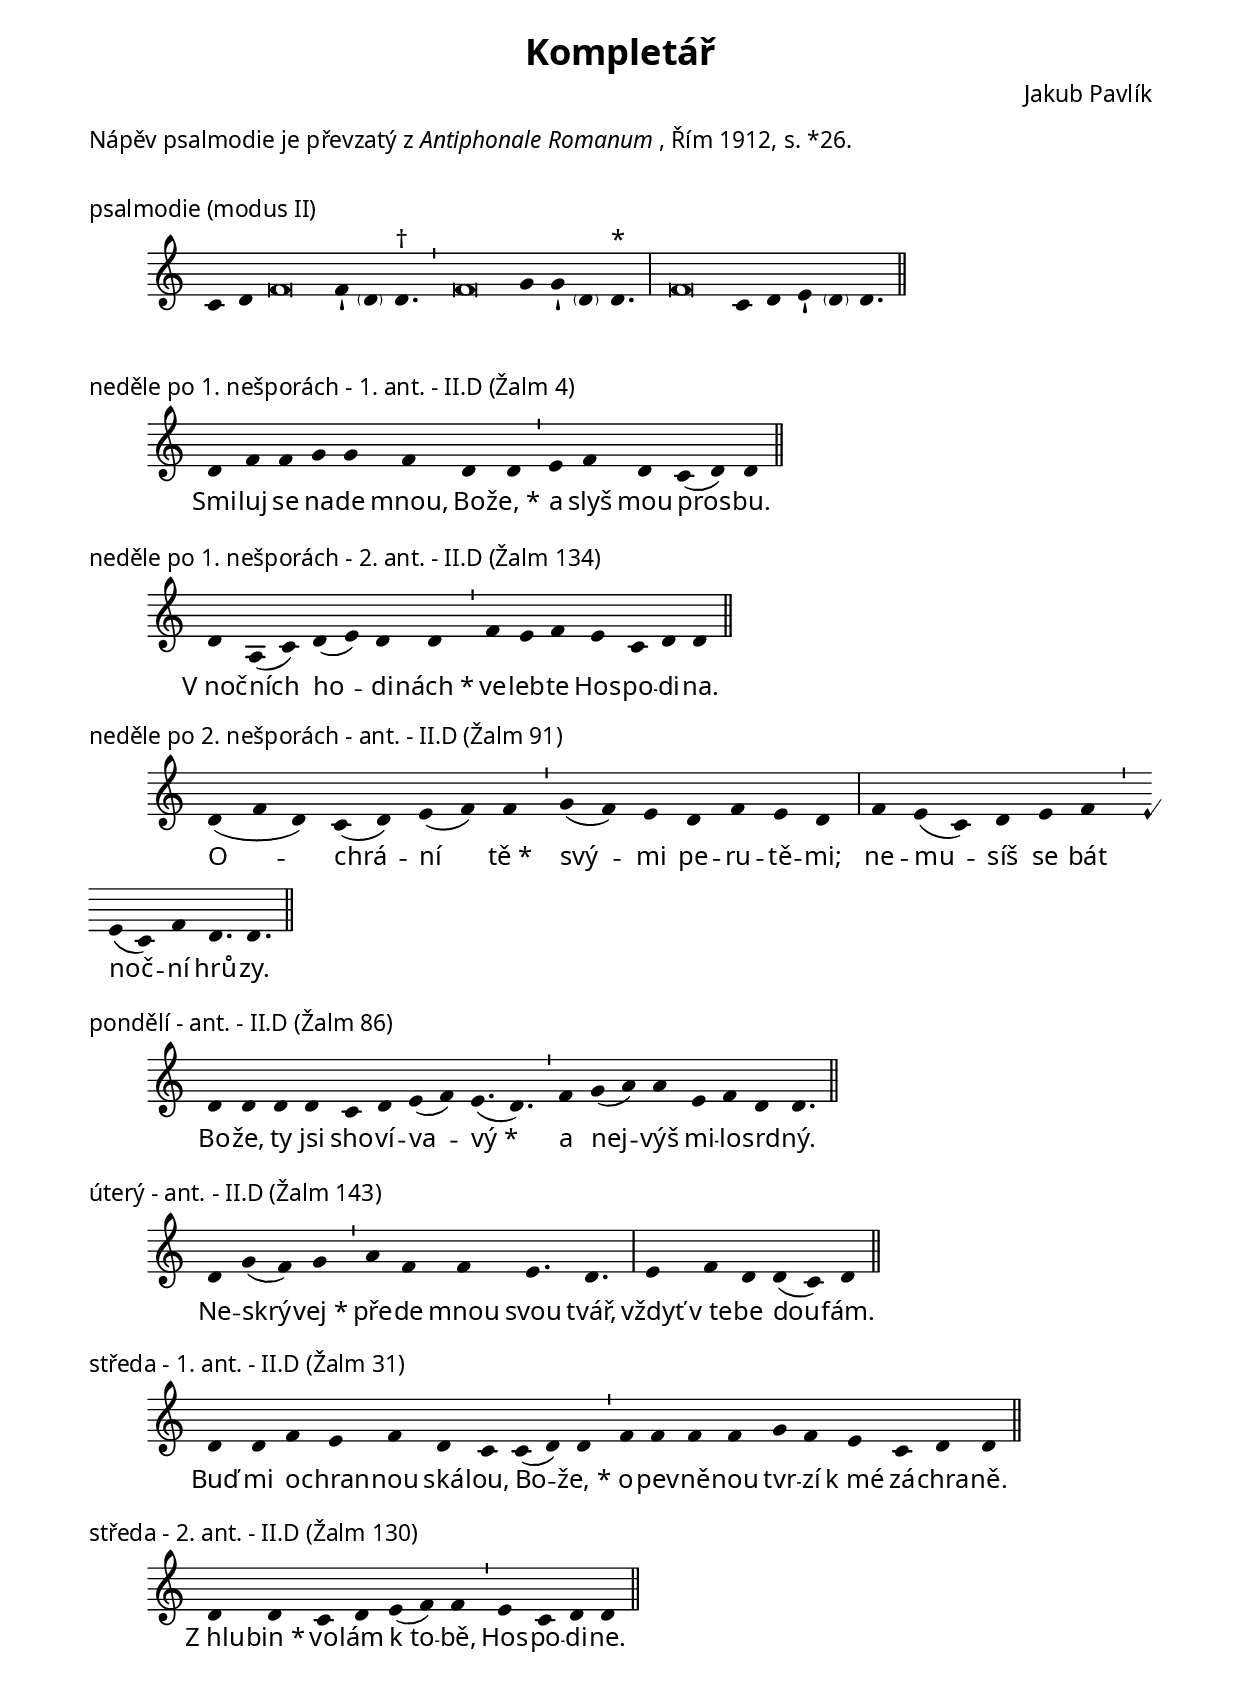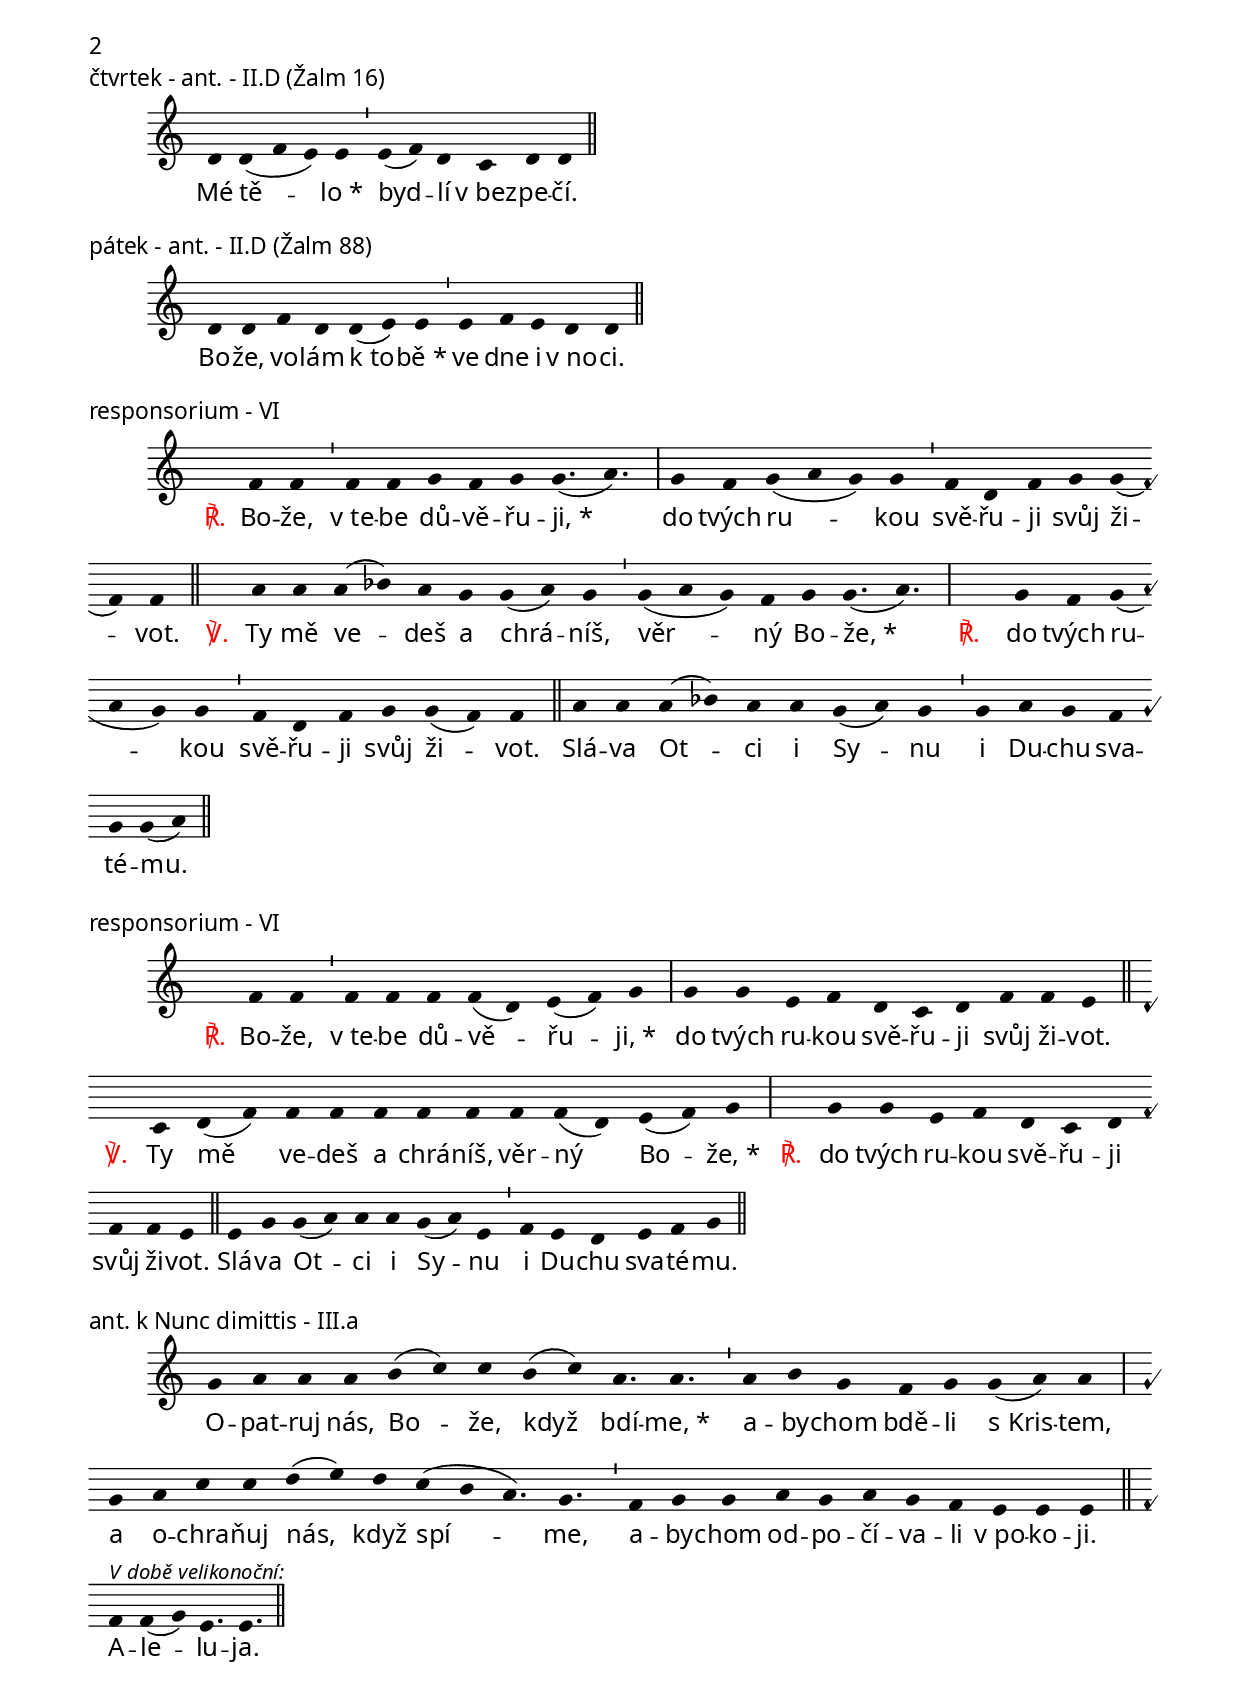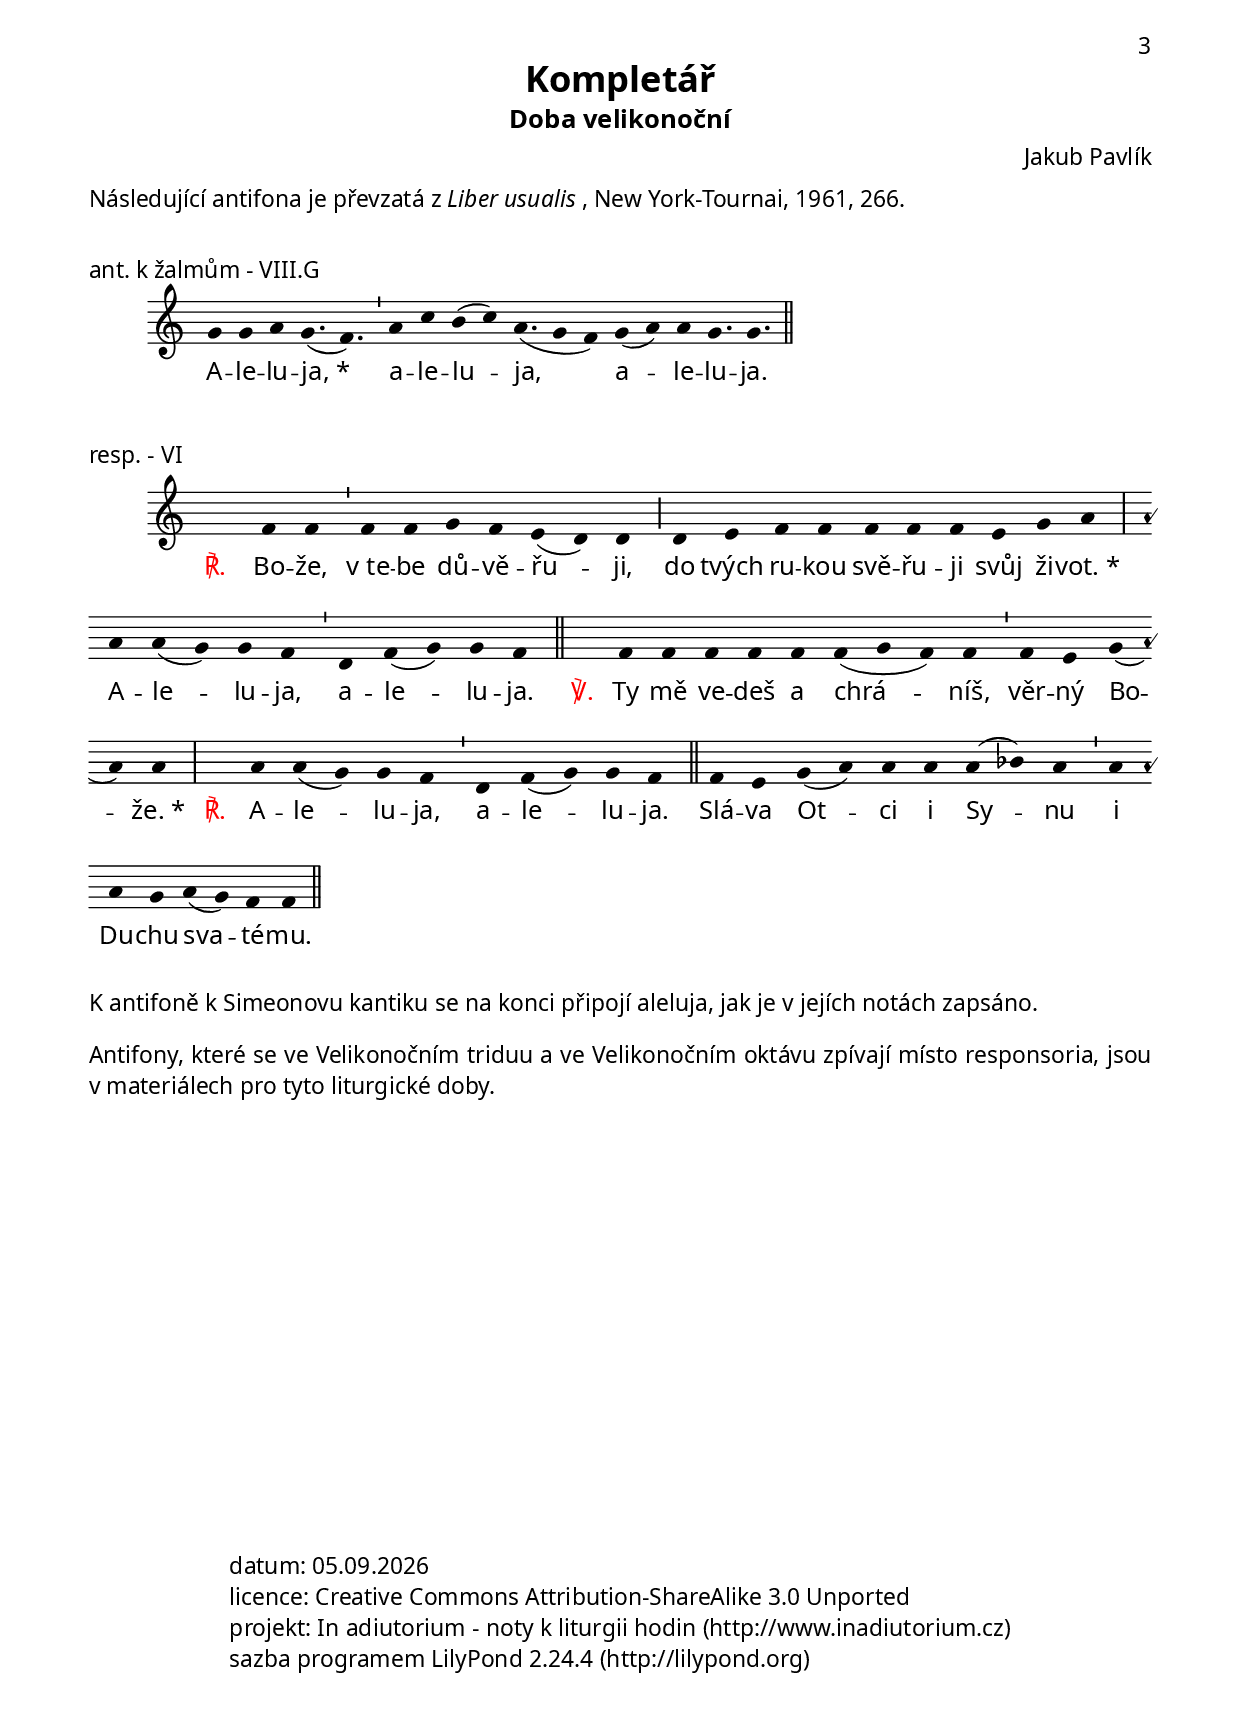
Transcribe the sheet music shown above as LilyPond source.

\version "2.12.3"

\header {
  title = "Kompletář"
  composer = "Jakub Pavlík"
}

\include "spolecne.ly"
\include "dilyresponsorii.ly"

\paper {
  ragged-bottom=##f
  ragged-last-bottom=##f
  
  % kvuli poznamce na zacatku, aby se k ni neprilepil titulek prvni antifony
  markup-markup-spacing #'minimum-distance = #5
}

\markup {
  \wordwrap {
    Nápěv psalmodie je převzatý z \italic{Antiphonale Romanum}, Řím 1912, s. *26.
  }
}

\score {
  \relative c' {
    \choralniRezim
    
    c d f\breve f4-| \parenthesize d d4.^\markup\large\Dagger \barMin
    f\breve g4 g-| \parenthesize d d4.^\markup\large{*} \barMax 
    f\breve c4 d e-| \parenthesize d d4. \barFinalis
  }
  \header {
    quid = "psalmodie"
    modus = "II"
    differentia = ""
    piece = "psalmodie (modus II)"
    id = "psalmodie"
  }
}

%{
\score {
  \relative c' {
    \choralniRezim
    
    c d f\breve f4-| \parenthesize d d4. \mark\markup\large\Dagger \barMin
    f\breve g4 g-| \parenthesize d d4. \mark\markup\large{*} \barMax 
    f\breve c4 d e-| \parenthesize d d4. \barFinalis
  }
  \header {
    quid = "psalmodie"
    modus = "II"
    differentia = ""
    piece = "psalmodie (modus II)"
    id = "psalmodie-proantifonar"
  }
  \layout{
    indent = 0\cm
  }
}
%}

\score {
  \relative c' {
    \choralniRezim

    d4 f f g g f d d \barMin e f d c( d) d \barFinalis
  }
  \addlyrics {
    Smi -- luj se na -- de mnou, Bo -- že,_* a slyš mou pros -- bu.
  }
  \header {
    quid = "neděle po 1. nešporách - 1. ant."
    quidbreve = "1. ant."
    modus = "II"
    differentia = "D"
    psalmus = "Žalm 4"
    id = "nei1"
    piece = \markup\sestavTitulek
  }
}

\score {
  \relative c' {
    \choralniRezim
    d4 a( c) d( e) d d \barMin
    f4 e f e c d d4 \barFinalis
  }
  \addlyrics {
    V_noč -- ních ho -- di -- nách_* ve -- leb -- te Hos -- po -- di -- na.
  }
  \header {
    quid = "neděle po 1. nešporách - 2. ant."
    quidbreve = "2. ant."
    modus = "II"
    differentia = "D"
    psalmus = "Žalm 134"
    piece = \markup\sestavTitulek
    id = "nei2"
  }
}

\score {
  \relative c' {
    \choralniRezim
    d4( f d) c( d) e( f) f \barMin
    g( f) e d f e d \barMax
    f e( c) d e f \barMin
    e( c) f d4. d4. \barFinalis
  }
  \addlyrics {
    O -- chrá -- ní tě_* svý -- mi pe -- ru -- tě -- mi;
    ne -- mu -- síš se bát noč -- ní hrů -- zy.
  }
  \header {
    quid = "neděle po 2. nešporách - ant."
    quidbreve = "ant."
    modus = "II"
    differentia = "D"
    psalmus = "Žalm 91"
    piece = \markup\sestavTitulek
    id = "neii"
  }
}

\score {
  \relative c' {
    \choralniRezim
    d4 d d d c d e( f) e4.( d) \barMin f4 g( a) a e f d d4. \barFinalis
  }
  \addlyrics {
    Bo -- že, ty jsi sho -- ví -- va -- vý_* a nej -- výš mi -- lo -- srd -- ný.
  }
  \header {
    quid = "pondělí - ant."
    quidbreve = "ant."
    modus = "II"
    differentia = "D"
    piece = \markup\sestavTitulek
    psalmus = "Žalm 86"
    id = "po"
  }
}

\score {
  \relative c' {
    \choralniRezim
    d4 g( f) g \barMin a f f e4. d \barMax
    e4 f d d( c) d \barFinalis
  }
  \addlyrics {
    Ne -- skrý -- vej_* pře -- de mnou svou tvář,
    vždyť v_te -- be dou -- fám.
  }
  \header {
    quid = "úterý - ant."
    quidbreve = "ant."
    modus = "II"
    differentia = "D"
    psalmus = "Žalm 143"
    piece = \markup\sestavTitulek
    id = "ut"
  }
}

\score {
  \relative c' {
    \choralniRezim
    d4 d f e f d c c( d) d \barMin
    f f f f g f e c d d \barFinalis
  }
  \addlyrics {
    Buď mi o -- chran -- nou ská -- lou, Bo -- že,_*
    o -- pev -- ně -- nou tvr -- zí k_mé zá -- chra -- ně.
  }
  \header {
    quid = "středa - 1. ant."
    quidbreve = "1. ant."
    modus = "II"
    differentia = "D"
    psalmus = "Žalm 31"
    piece = \markup\sestavTitulek
    id = "st1"
  }
}

\score {
  \relative c' {
    \choralniRezim
    d4 d c d e( f) f \barMin
    e c d d \barFinalis
  }
  \addlyrics {
    Z_hlu -- bin_* vo -- lám k_to -- bě, Hos -- po -- di -- ne.
  }
  \header {
    quid = "středa - 2. ant."
    quidbreve = "2. ant."
    modus = "II"
    differentia = "D"
    psalmus = "Žalm 130"
    piece = \markup\sestavTitulek
    id = "st2"
  }
}

\score {
  \relative c' {
    \choralniRezim
    d4 d( f e) e \barMin e( f) d c d d \barFinalis
  }
  \addlyrics {
    Mé tě -- lo_* byd -- lí v_bez -- pe -- čí.
  }
  \header {
    quid = "čtvrtek - ant."
    quidbreve = "ant."
    modus = "II"
    differentia = "D"
    psalmus = "Žalm 16"
    piece = \markup\sestavTitulek
    id = "ct"
  }
}

\score {
  \relative c' {
    \choralniRezim
    d4 d f d d( e) e \barMin e f e d d \barFinalis
  }
  \addlyrics {
    Bo -- že, vo -- lám k_to -- bě_* ve dne i v_no -- ci.
  }
  \header {
    quid = "pátek - ant."
    quidbreve = "ant."
    modus = "II"
    differentia = "D"
    psalmus = "Žalm 88"
    piece = \markup\sestavTitulek
    id = "pa"
  }
}

\score {
  \relative c' {
    \choralniRezim
    
    % R
    \neviditelna f
    f4 f \barMin f f g f g g4.( a) \barMax
    g4 f g( a g) g \barMin f d f g g( f) f \barFinalis
    % V
    \neviditelna a
    a4 a a( bes) a g g( a) g \barMin g( a g) f g g4.( a) \barMax
    % R
    \neviditelna g
    g4 f g( a g) g \barMin f d f g g( f) f \barFinalis
    % Slava
    \respVIdoxologie \barFinalis
  }
  \addlyrics {
    \Response Bo -- že, v_te -- be dů -- vě -- řu -- ji,_*
    do tvých ru -- kou svě -- řu -- ji svůj ži -- vot.
    \Verse Ty mě ve -- deš a chrá -- níš, věr -- ný Bo -- že,_*
    \Response do tvých ru -- kou svě -- řu -- ji svůj ži -- vot.
    \textRespDoxologie
  }
  \header {
    quid = "resp."
    modus = "VI"
    piece = "responsorium - VI"
    id = "resp"
  }
}

\score {
  \relative c' {
    \choralniRezim
    
    % R
    \neviditelna f
    f4 f \barMin f f f f( d) e( f) g \barMax
    g g e f d c d f f e \barFinalis
    % V
    \neviditelna d
    c d( f) f f f f f f f( d) e( f) g \barMax
    % R
    \neviditelna g
    g g e f d c d f f e \barFinalis
    % Slava
    \respIVdoxologie \barFinalis
  }
  \addlyrics {
    \Response Bo -- že, v_te -- be dů -- vě -- řu -- ji,_*
    do tvých ru -- kou svě -- řu -- ji svůj ži -- vot.
    \Verse Ty mě ve -- deš a chrá -- níš, věr -- ný Bo -- že,_*
    \Response do tvých ru -- kou svě -- řu -- ji svůj ži -- vot.
    \textRespDoxologie
  }
  \header {
    quid = "resp."
    modus = "IV"
    piece = "responsorium - VI"
    id = "resp-adv"
  }
}

\score {
  \relative c'' {
    \choralniRezim
    g4 a a a b( c) c b( c) a4. a \barMin
    a4 b g f g g( a) a \barMax
    g a c c d( e) d c( b a4.) g \barMin
    f4 g g a g a g f e e e \barFinalis
    f^\rubrVelikAleluja f( g) e4. e \barFinalis
  }
  \addlyrics {
    O -- pat -- ruj nás, Bo -- že, když bdí -- me,_*
    a -- by -- chom bdě -- li s_Kris -- tem,
    a o -- chra -- ňuj nás, když spí -- me,
    a -- by -- chom od -- po -- čí -- va -- li v_po -- ko -- ji.
    A -- le -- lu -- ja.
  }
  \header {
    quid = "ant. k Nunc dimittis"
    quidbreve = "ant."
    modus = "III"
    differentia = "a" 
    psalmus = "Nunc dimittis"
    piece = \markup {\sestavTitulekBezZalmu}
    id = "sim"
  }
}
  
\bookpart {
  \header {
    subtitle = "Doba velikonoční" 
  }
  
  % Tato cast obsahuje mene not a proto je lepsi, aby se, narozdil
  % od prvni casti, noty neroztahovaly na celou stranku, ale byly
  % nakupene nahore:
  \paper {
    ragged-bottom=##f
    ragged-last-bottom=##t
  }
  
  \markup {Následující antifona je převzatá z \italic{Liber usualis}, New York-Tournai, 1961, 266.}
  
  \score {
    \relative c'' {
      \choralniRezim
      g4 g a g4.( f) \barMin
      a4 c b( c) a4.( g4 f)
      g( a) a g4. g \barFinalis
    }
    \addlyrics {
      A -- le -- lu -- ja,_*
      a -- le -- lu -- ja,
      a -- le -- lu -- ja.
    }
    \header {
      quid = "ant. k žalmům"
      quidbreve = "ant."
      modus = "VIII"
      differentia = "G" 
      psalmus = ""
      id = "pasch"
      piece = \markup {\sestavTitulekBezZalmu}
      fons = "Liber usualis, New York-Tournai, 1961, 266."
    }
  }
  
  \score {
    \relative c' {
      \choralniRezim
      
      % R
      \neviditelna f
      f4 f \barMin f f g f e( d) d \barMaior
      d e f f f f f e g a \barMax
      \respVIalelujaResponsum \barFinalis
      % V
      \neviditelna f
      f4 f f f f f( g f) f \barMin f e g( a) a \barMax
      % R
      \neviditelna a
      \respVIalelujaResponsum \barFinalis
      % Slava
      \respVIalelujaDoxologie \barFinalis
    }
    \addlyrics {
      \Response Bo -- že, v_te -- be dů -- vě -- řu -- ji,
      do tvých ru -- kou svě -- řu -- ji svůj ži -- vot._* \textRespAleluja
      \Verse Ty mě ve -- deš a chrá -- níš, věr -- ný Bo -- že._*
      \Response \textRespAleluja
      \textRespDoxologie
    }
    \header {
      quid = "resp."
      modus = "VI"
      id = "paschresp"
      piece = \markup {\sestavTitulekResp}
    }
  }
  
  \markup\justify {K antifoně k Simeonovu kantiku se na konci připojí aleluja,
  jak je v jejích notách zapsáno.}
  
  \markup\justify {Antifony, které se ve Velikonočním triduu
  a ve Velikonočním oktávu zpívají místo responsoria, jsou
  "v materiálech" pro tyto liturgické doby.}
}